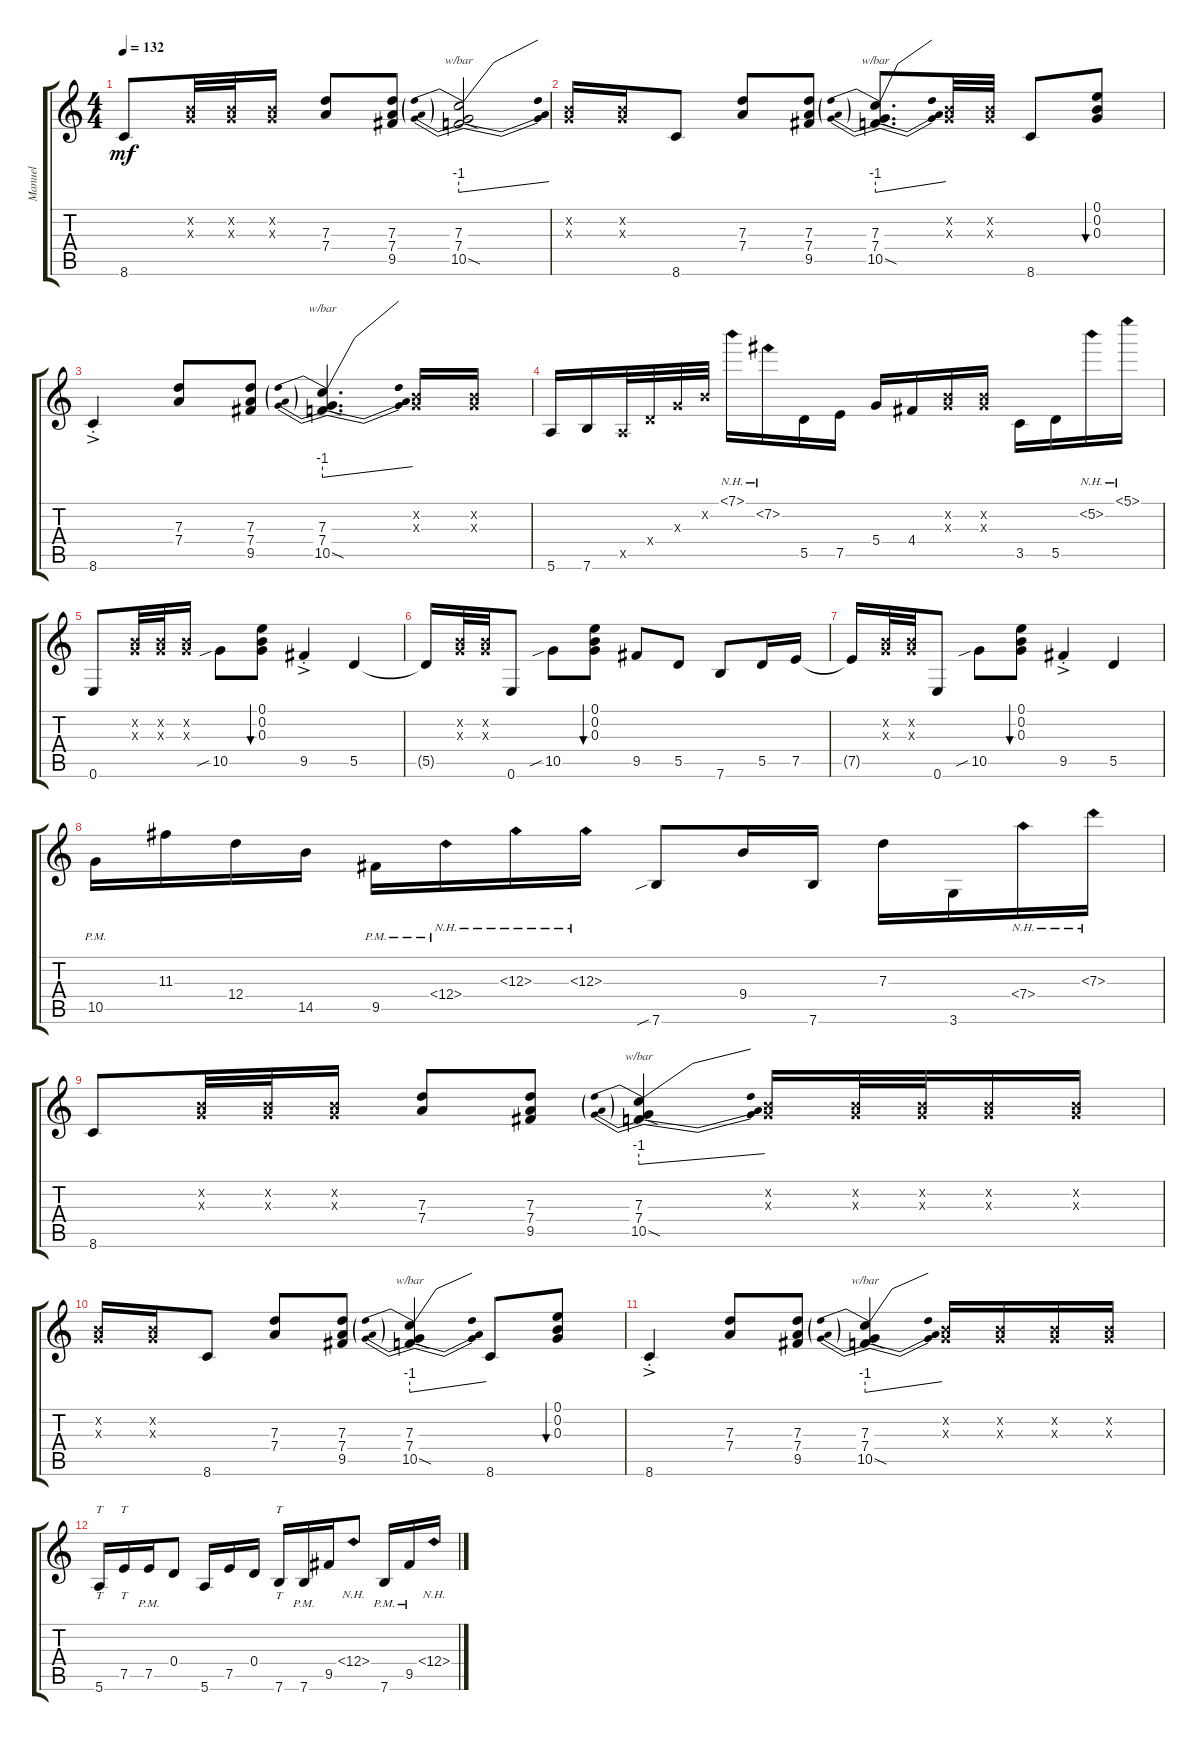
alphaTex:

\track ("Manuel" "Manuel") {instrument electricguitarclean}
\staff {score tabs}
\tuning (E4 B3 G3 D3 A2 E2) {hide}
\ts (4 4)
\tempo 132
\clef g2
\ks c
8.6.8{dy mf} (0.2{x} 0.3{x}).32 (0.2{x} 0.3{x}).32 (0.2{x} 0.3{x}).16 (7.3 7.4).8 (7.3 7.4 9.5).8 (7.3 7.4 10.5{sod}).2{tbe (predivedive default 0 -4 60 0)} |
(0.2{x} 0.3{x}).16 (0.2{x} 0.3{x}).16 8.6.8 (7.3 7.4).8 (7.3 7.4 9.5).8 (7.3 7.4 10.5{sod}).8{d tbe (predivedive default 0 -4 60 0)} (0.2{x} 0.3{x}).32 (0.2{x} 0.3{x}).32 8.6.8 (0.1 0.2 0.3).8{bu 60} |
8.6{ac st}.4 (7.3 7.4).8 (7.3 7.4 9.5).8 (7.3 7.4 10.5{sod}).4{d tbe (predivedive default 0 -4 60 0)} (0.2{x} 0.3{x}).16 (0.2{x} 0.3{x}).16 |
5.6.16 7.6.16 0.5{x}.32 0.4{x}.32 0.3{x}.32 0.2{x}.32 7.1{nh}.16 7.2{nh}.16 5.5.16 7.5.16 5.4.16 4.4.16 (0.2{x} 0.3{x}).16 (0.2{x} 0.3{x}).16 3.5.16 5.5.16 5.2{nh}.16 5.1{nh}.16 |
0.6.8 (0.2{x} 0.3{x}).32 (0.2{x} 0.3{x}).32 (0.2{x} 0.3{x}).16 10.5{sib}.8 (0.1 0.2 0.3).8{bu 60} 9.5{ac st}.4 5.5.4 |
5.5{t}.16 (0.2{x} 0.3{x}).32 (0.2{x} 0.3{x}).32 0.6.8 10.5{sib}.8 (0.1 0.2 0.3).8{bu 60} 9.5.8 5.5.8 7.6.8 5.5.16 7.5.16 |
7.5{t}.16 (0.2{x} 0.3{x}).32 (0.2{x} 0.3{x}).32 0.6.8 10.5{sib}.8 (0.1 0.2 0.3).8{bu 60} 9.5{ac st}.4 5.5.4 |
10.5{pm}.16 11.3.16 12.4.16 14.5.16 9.5{pm}.16 12.4{nh pm}.16 12.3{nh}.16 12.3{nh}.16 7.6{sib}.8 9.4.16 7.6.16 7.3.16 3.6.16 7.4{nh}.16 7.3{nh}.16 |
8.6.8 (0.2{x} 0.3{x}).32 (0.2{x} 0.3{x}).32 (0.2{x} 0.3{x}).16 (7.3 7.4).8 (7.3 7.4 9.5).8 (7.3 7.4 10.5{sod}).4{tbe (predivedive default 0 -4 60 0)} (0.2{x} 0.3{x}).16 (0.2{x} 0.3{x}).32 (0.2{x} 0.3{x}).32 (0.2{x} 0.3{x}).16 (0.2{x} 0.3{x}).16 |
(0.2{x} 0.3{x}).16 (0.2{x} 0.3{x}).16 8.6.8 (7.3 7.4).8 (7.3 7.4 9.5).8 (7.3 7.4 10.5{sod}).4{tbe (predivedive default 0 -4 60 0)} 8.6.8 (0.1 0.2 0.3).8{bu 60} |
8.6{ac st}.4 (7.3 7.4).8 (7.3 7.4 9.5).8 (7.3 7.4 10.5{sod}).4{tbe (predivedive default 0 -4 60 0)} (0.2{x} 0.3{x}).16 (0.2{x} 0.3{x}).16 (0.2{x} 0.3{x}).16 (0.2{x} 0.3{x}).16 |
5.6.16{tt} 7.5.16{tt} 7.5{pm}.16 0.4.8 5.6.16 7.5.16 0.4.16 7.6.16{tt} 7.6{pm}.16 9.5.16 12.4{nh}.8 7.6{pm}.16 9.5{pm}.16 12.4{nh}.16
